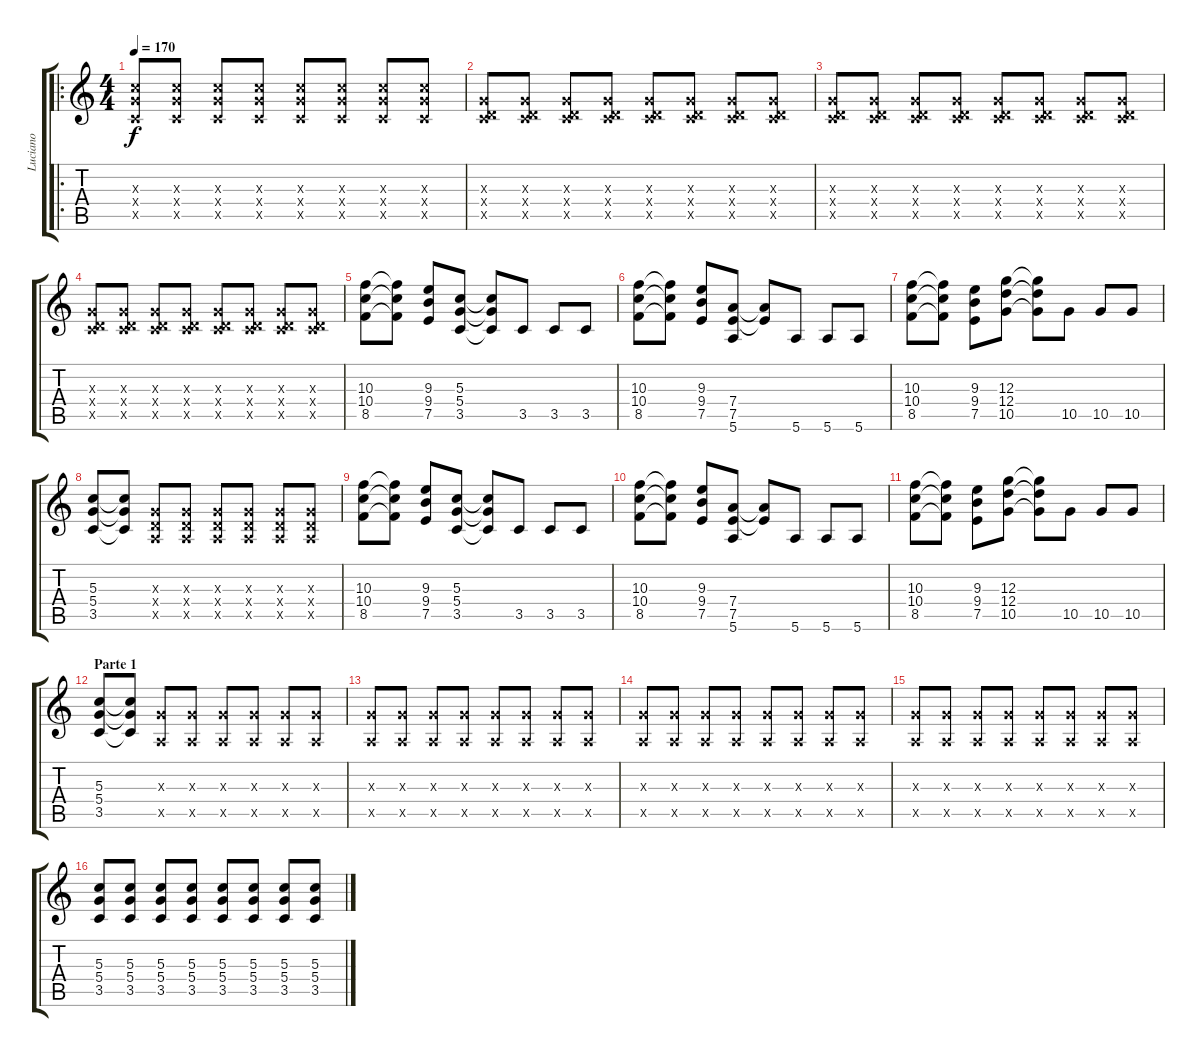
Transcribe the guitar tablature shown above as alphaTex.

\track ("Luciano" "Luciano") {instrument overdrivenguitar}
\staff {score tabs}
\tuning (E4 B3 G3 D3 A2 E2) {hide}
\ro
\ts (4 4)
\tempo 170
\clef g2
\ks c
(5.3{x} 5.4{x} 3.5{x}).8{dy f instrument overdrivenguitar} (5.3{x} 5.4{x} 3.5{x}).8 (5.3{x} 5.4{x} 3.5{x}).8 (5.3{x} 5.4{x} 3.5{x}).8 (5.3{x} 5.4{x} 3.5{x}).8 (5.3{x} 5.4{x} 3.5{x}).8 (5.3{x} 5.4{x} 3.5{x}).8 (5.3{x} 5.4{x} 3.5{x}).8 |
(0.3{x} 0.4{x} 3.5{x}).8 (0.3{x} 0.4{x} 3.5{x}).8 (0.3{x} 0.4{x} 3.5{x}).8 (0.3{x} 0.4{x} 3.5{x}).8 (0.3{x} 0.4{x} 3.5{x}).8 (0.3{x} 0.4{x} 3.5{x}).8 (0.3{x} 0.4{x} 3.5{x}).8 (0.3{x} 0.4{x} 3.5{x}).8 |
(0.3{x} 0.4{x} 3.5{x}).8 (0.3{x} 0.4{x} 3.5{x}).8 (0.3{x} 0.4{x} 3.5{x}).8 (0.3{x} 0.4{x} 3.5{x}).8 (0.3{x} 0.4{x} 3.5{x}).8 (0.3{x} 0.4{x} 3.5{x}).8 (0.3{x} 0.4{x} 3.5{x}).8 (0.3{x} 0.4{x} 3.5{x}).8 |
(0.3{x} 0.4{x} 3.5{x}).8 (0.3{x} 0.4{x} 3.5{x}).8 (0.3{x} 0.4{x} 3.5{x}).8 (0.3{x} 0.4{x} 3.5{x}).8 (0.3{x} 0.4{x} 3.5{x}).8 (0.3{x} 0.4{x} 3.5{x}).8 (0.3{x} 0.4{x} 3.5{x}).8 (0.3{x} 0.4{x} 3.5{x}).8 |
(10.3 10.4 8.5).8 (10.3{t} 10.4{t} 8.5{t}).8 (9.3 9.4 7.5).8 (5.3 5.4 3.5).8 (5.3{t} 5.4{t} 3.5{t}).8 3.5.8 3.5.8 3.5.8 |
(10.3 10.4 8.5).8 (10.3{t} 10.4{t} 8.5{t}).8 (9.3 9.4 7.5).8 (7.4 7.5 5.6).8 (7.4{t} 7.5{t}).8 5.6.8 5.6.8 5.6.8 |
(10.3 10.4 8.5).8 (10.3{t} 10.4{t} 8.5{t}).8 (9.3 9.4 7.5).8 (12.3 12.4 10.5).8 (12.3{t} 12.4{t} 10.5{t}).8 10.5.8 10.5.8 10.5.8 |
(5.3 5.4 3.5).8 (5.3{t} 5.4{t} 3.5{t}).8 (0.3{x} 0.4{x} 0.5{x}).8 (0.3{x} 0.4{x} 0.5{x}).8 (0.3{x} 0.4{x} 0.5{x}).8 (0.3{x} 0.4{x} 0.5{x}).8 (0.3{x} 0.4{x} 0.5{x}).8 (0.3{x} 0.4{x} 0.5{x}).8 |
(10.3 10.4 8.5).8 (10.3{t} 10.4{t} 8.5{t}).8 (9.3 9.4 7.5).8 (5.3 5.4 3.5).8 (5.3{t} 5.4{t} 3.5{t}).8 3.5.8 3.5.8 3.5.8 |
(10.3 10.4 8.5).8 (10.3{t} 10.4{t} 8.5{t}).8 (9.3 9.4 7.5).8 (7.4 7.5 5.6).8 (7.4{t} 7.5{t}).8 5.6.8 5.6.8 5.6.8 |
(10.3 10.4 8.5).8 (10.3{t} 10.4{t} 8.5{t}).8 (9.3 9.4 7.5).8 (12.3 12.4 10.5).8 (12.3{t} 12.4{t} 10.5{t}).8 10.5.8 10.5.8 10.5.8 |
\section ("" "Parte 1")
(5.3 5.4 3.5).8 (5.3{t} 5.4{t} 3.5{t}).8 (0.3{x} 0.5{x}).8 (0.3{x} 0.5{x}).8 (0.3{x} 0.5{x}).8 (0.3{x} 0.5{x}).8 (0.3{x} 0.5{x}).8 (0.3{x} 0.5{x}).8 |
(0.3{x} 0.5{x}).8 (0.3{x} 0.5{x}).8 (0.3{x} 0.5{x}).8 (0.3{x} 0.5{x}).8 (0.3{x} 0.5{x}).8 (0.3{x} 0.5{x}).8 (0.3{x} 0.5{x}).8 (0.3{x} 0.5{x}).8 |
(0.3{x} 0.5{x}).8 (0.3{x} 0.5{x}).8 (0.3{x} 0.5{x}).8 (0.3{x} 0.5{x}).8 (0.3{x} 0.5{x}).8 (0.3{x} 0.5{x}).8 (0.3{x} 0.5{x}).8 (0.3{x} 0.5{x}).8 |
(0.3{x} 0.5{x}).8 (0.3{x} 0.5{x}).8 (0.3{x} 0.5{x}).8 (0.3{x} 0.5{x}).8 (0.3{x} 0.5{x}).8 (0.3{x} 0.5{x}).8 (0.3{x} 0.5{x}).8 (0.3{x} 0.5{x}).8 |
(5.3 5.4 3.5).8 (5.3 5.4 3.5).8 (5.3 5.4 3.5).8 (5.3 5.4 3.5).8 (5.3 5.4 3.5).8 (5.3 5.4 3.5).8 (5.3 5.4 3.5).8 (5.3 5.4 3.5).8
